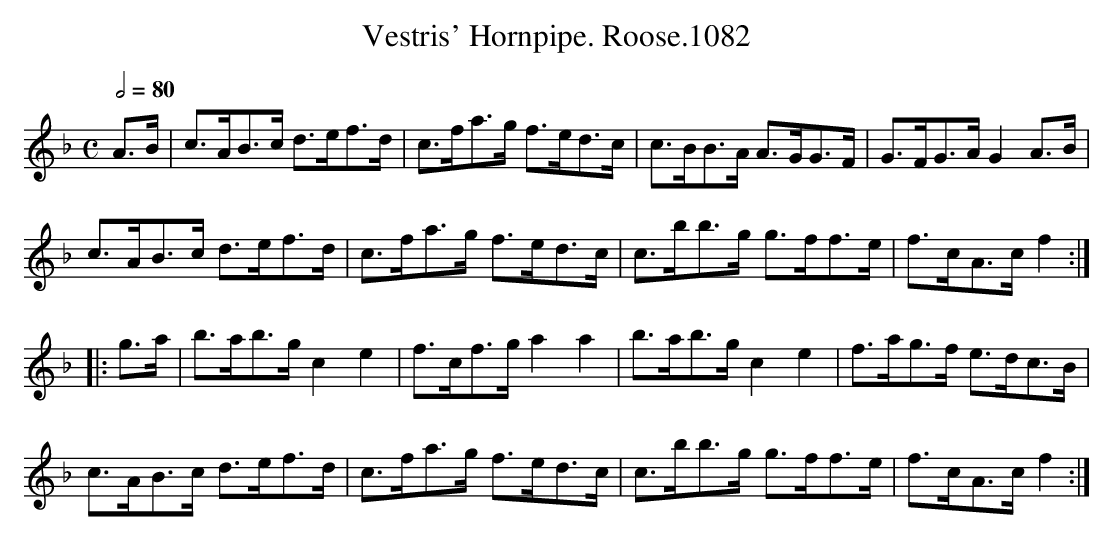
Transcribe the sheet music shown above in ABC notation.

X:1
T:Vestris' Hornpipe. Roose.1082
M:C
L:1/8
Q:1/2=80
K:F
A>B|c>AB>c d>ef>d|c>fa>g f>ed>c|c>BB>A A>GG>F|G>FG>A G2A>B|
c>AB>c d>ef>d|c>fa>g f>ed>c|c>bb>g g>ff>e|f>cA>cf2:|
|:g>a|b>ab>g c2e2|f>cf>g a2a2|b>ab>g c2e2|f>ag>f e>dc>B|
c>AB>c d>ef>d|c>fa>g f>ed>c|c>bb>g g>ff>e|f>cA>cf2:|
